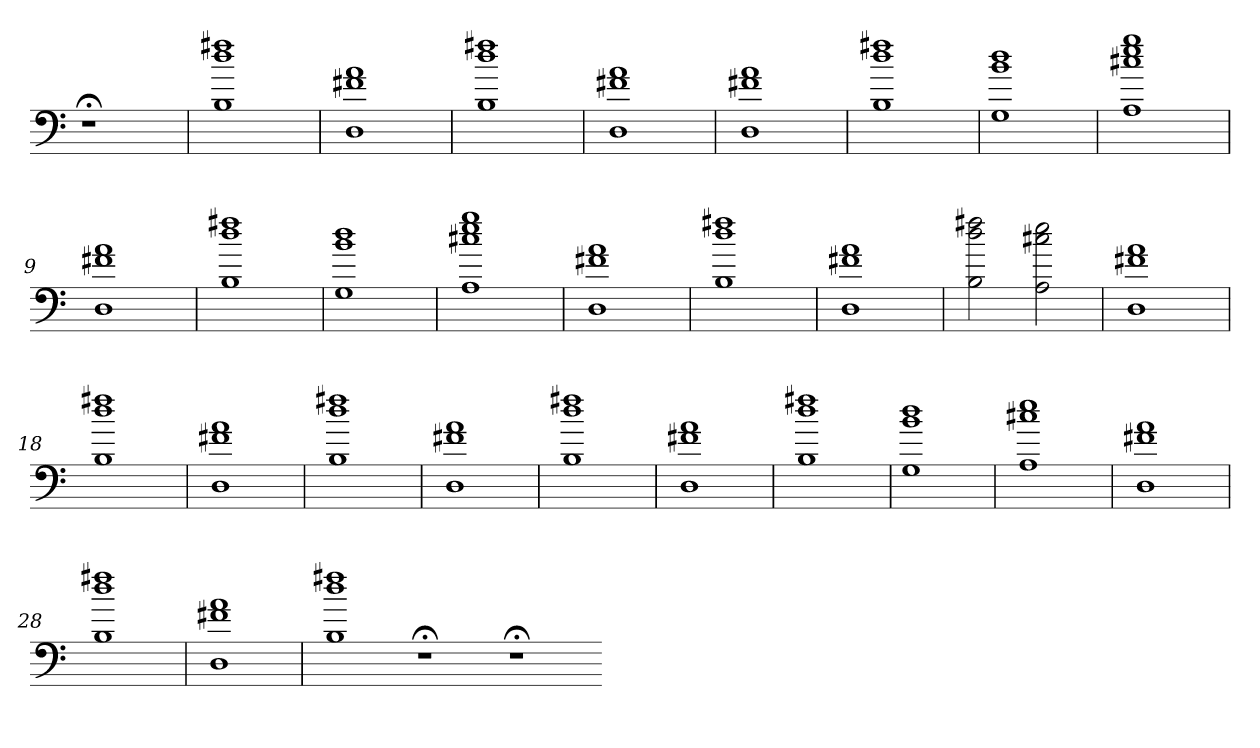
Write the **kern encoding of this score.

**kern
*part1
*staff1
=
1r;<
=1
1B 1dd 1ff#X
=2
1D 1f#X 1a
=3
1B 1dd 1ff#X
=4
1D 1f#X 1a
=5
1D 1f#X 1a
=6
1B 1dd 1ff#X
=7
1G 1b 1dd
=8
1A 1cc#X 1ee 1gg
=9
1D 1f#X 1a
=10
1B 1dd 1ff#X
=11
1G 1b 1dd
=12
1A 1cc#X 1ee 1gg
=13
1D 1f#X 1a
=14
1B 1dd 1ff#X
=15
1D 1f#X 1a
=16
2B 2dd 2ff#X
2A 2cc#X 2ee
=17
1D 1f#X 1a
=18
1B 1dd 1ff#X
=19
1D 1f#X 1a
=20
1B 1dd 1ff#X
=21
1D 1f#X 1a
=22
1B 1dd 1ff#X
=23
1D 1f#X 1a
=24
1B 1dd 1ff#X
=25
1G 1b 1dd
=26
1A 1cc#X 1ee
=27
1D 1f#X 1a
=28
1B 1dd 1ff#X
=29
1D 1f#X 1a
=30
1B 1dd 1ff#X
1r;<
1r;<
=-
*-
